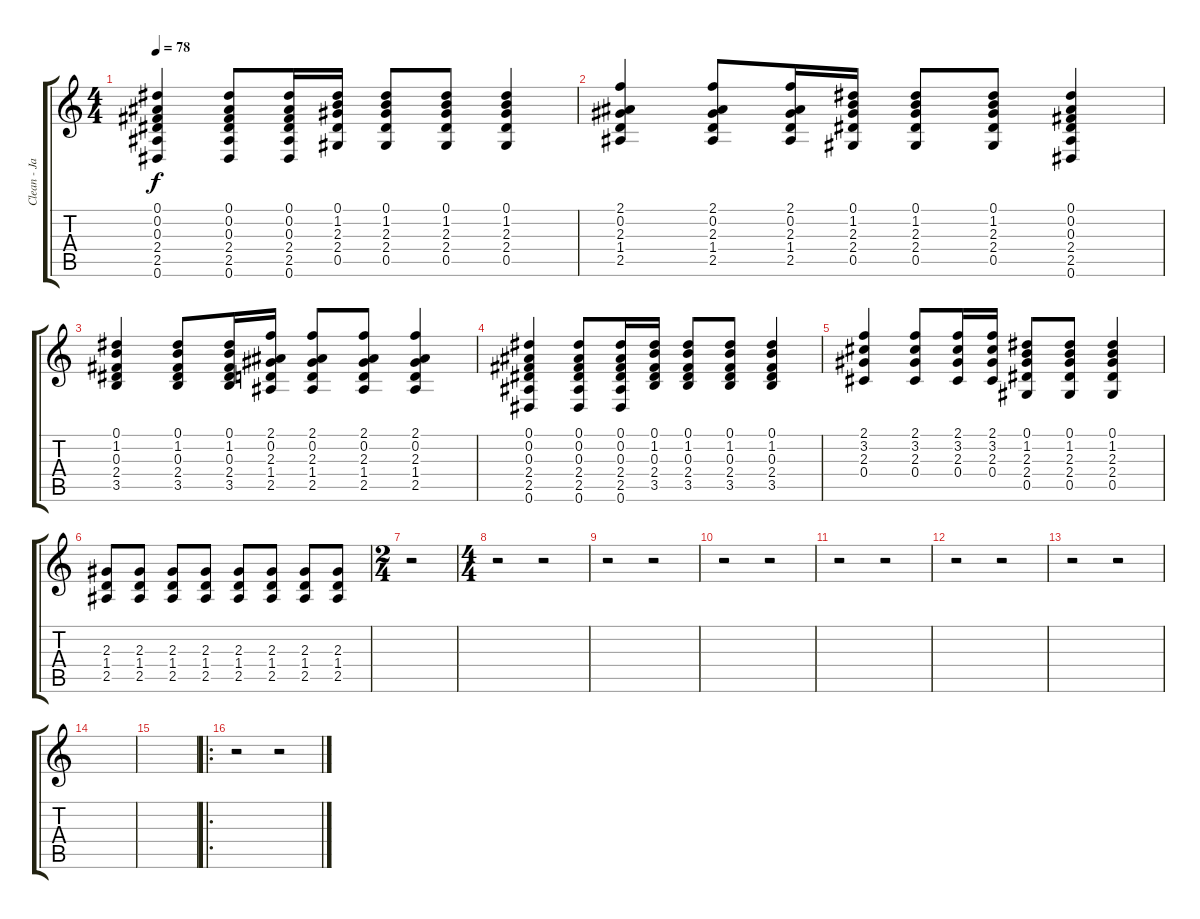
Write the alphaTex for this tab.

\track ("Clean - James" "Clean - Ja") {instrument electricguitarclean}
\staff {score tabs}
\tuning (Eb4 Bb3 Gb3 Db3 Ab2 Eb2) {hide}
\ts (4 4)
\tempo 78
\clef g2
\ks c
(0.1 0.2 0.3 2.4 2.5 0.6).4{dy f} (0.1 0.2 0.3 2.4 2.5 0.6).8 (0.1 0.2 0.3 2.4 2.5 0.6).16 (0.1 1.2 2.3 2.4 0.5).16 (0.1 1.2 2.3 2.4 0.5).8 (0.1 1.2 2.3 2.4 0.5).8 (0.1 1.2 2.3 2.4 0.5).4 |
(2.1 0.2 2.3 1.4 2.5).4 (2.1 0.2 2.3 1.4 2.5).8 (2.1 0.2 2.3 1.4 2.5).16 (0.1 1.2 2.3 2.4 0.5).16 (0.1 1.2 2.3 2.4 0.5).8 (0.1 1.2 2.3 2.4 0.5).8 (0.1 0.2 0.3 2.4 2.5 0.6).4 |
(0.1 1.2 0.3 2.4 3.5).4 (0.1 1.2 0.3 2.4 3.5).8 (0.1 1.2 0.3 2.4 3.5).16 (2.1 0.2 2.3 1.4 2.5).16 (2.1 0.2 2.3 1.4 2.5).8 (2.1 0.2 2.3 1.4 2.5).8 (2.1 0.2 2.3 1.4 2.5).4 |
(0.1 0.2 0.3 2.4 2.5 0.6).4 (0.1 0.2 0.3 2.4 2.5 0.6).8 (0.1 0.2 0.3 2.4 2.5 0.6).16 (0.1 1.2 0.3 2.4 3.5).16 (0.1 1.2 0.3 2.4 3.5).8 (0.1 1.2 0.3 2.4 3.5).8 (0.1 1.2 0.3 2.4 3.5).4 |
(2.1 3.2 2.3 0.4).4 (2.1 3.2 2.3 0.4).8 (2.1 3.2 2.3 0.4).16 (2.1 3.2 2.3 0.4).16 (0.1 1.2 2.3 2.4 0.5).8 (0.1 1.2 2.3 2.4 0.5).8 (0.1 1.2 2.3 2.4 0.5).4 |
(2.3 1.4 2.5).8 (2.3 1.4 2.5).8 (2.3 1.4 2.5).8 (2.3 1.4 2.5).8 (2.3 1.4 2.5).8 (2.3 1.4 2.5).8 (2.3 1.4 2.5).8 (2.3 1.4 2.5).8 |
\ts (2 4)
r.2 |
\ts (4 4)
r.2 r.2 |
r.2 r.2 |
r.2 r.2 |
r.2 r.2 |
r.2 r.2 |
r.2 r.2 |
|
|
\ro
r.2 r.2
